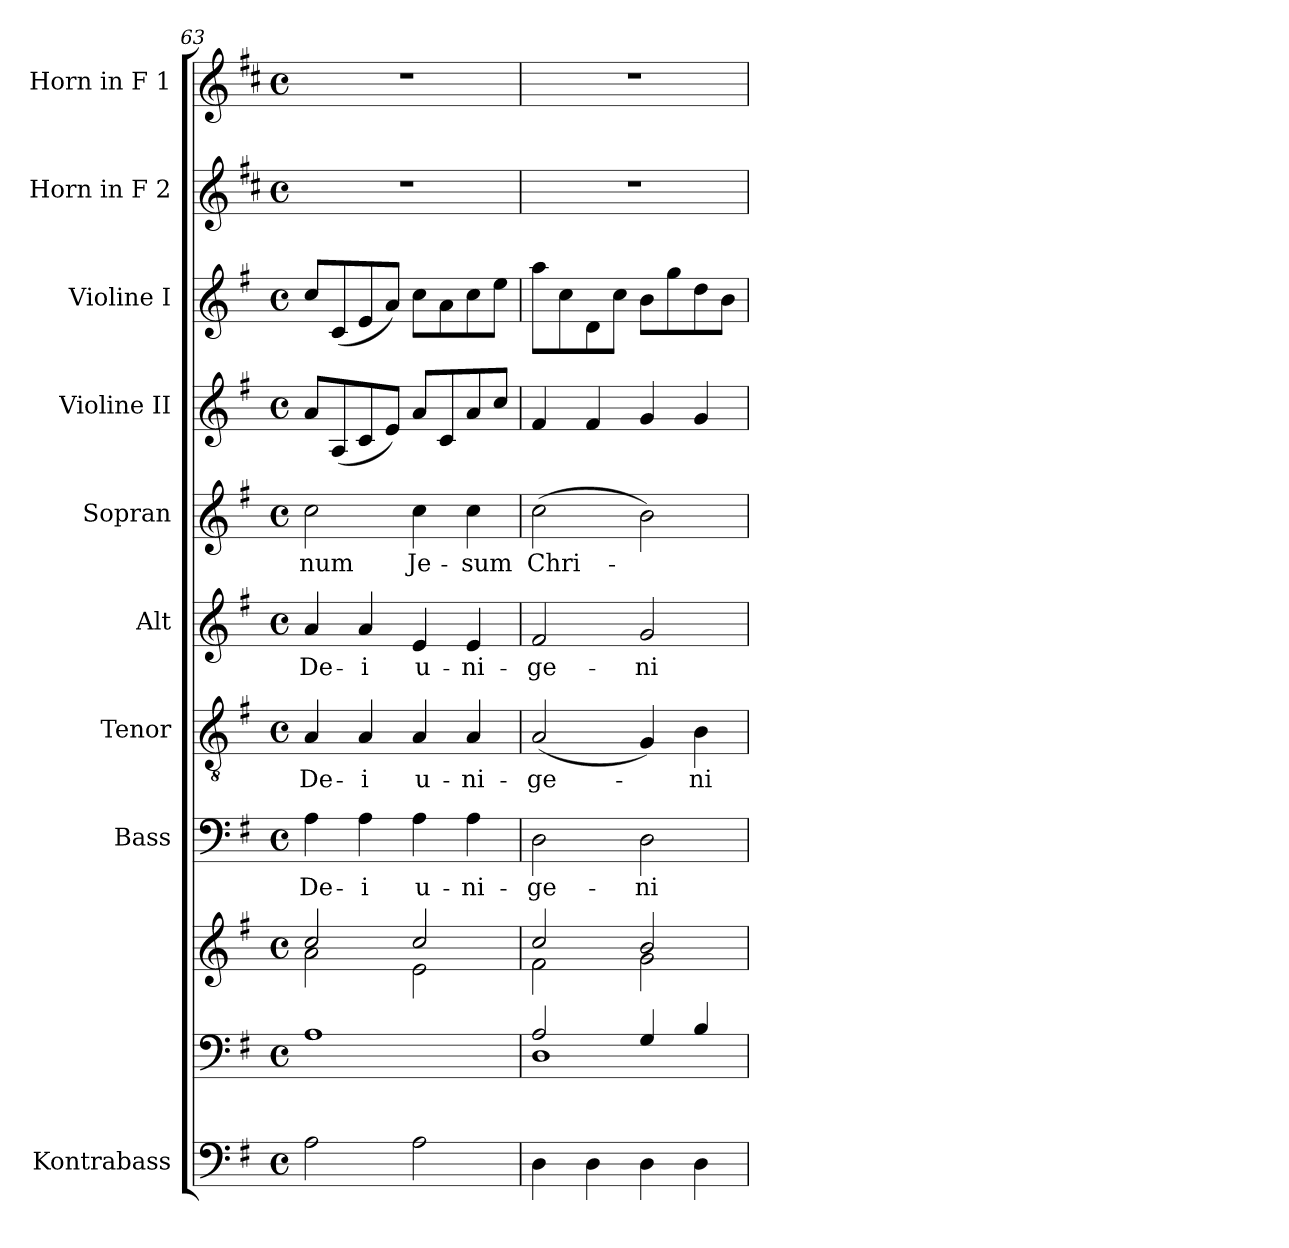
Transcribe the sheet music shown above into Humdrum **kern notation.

**kern	**kern	**kern	**kern	**text	**kern	**text	**kern	**text	**kern	**text	**kern	**kern	**kern	**kern
*part10	*part9	*part9	*part8	*part8	*part7	*part7	*part6	*part6	*part5	*part5	*part4	*part3	*part2	*part1
*staff11	*staff10	*staff9	*staff8	*staff8	*staff7	*staff7	*staff6	*staff6	*staff5	*staff5	*staff4	*staff3	*staff2	*staff1
*I"Kontrabass	*	*	*I"Bass	*	*I"Tenor	*	*I"Alt	*	*I"Sopran	*	*I"Violine II	*I"Violine I	*I"Horn in F 2	*I"Horn in F 1
*I'Kb.	*	*	*I'B.	*	*I'T.	*	*I'A.	*	*I'S.	*	*I'Vl. II	*I'Vl. I	*	*
!!LO:PB:g=z
*clefF4	*clefF4	*clefG2	*clefF4	*	*clefGv2	*	*clefG2	*	*clefG2	*	*clefG2	*clefG2	*clefG2	*clefG2
*ITrd7c12	*	*	*	*	*	*	*	*	*	*	*	*	*ITrd4c7	*ITrd4c7
*k[f#]	*k[f#]	*k[f#]	*k[f#]	*	*k[f#]	*	*k[f#]	*	*k[f#]	*	*k[f#]	*k[f#]	*k[f#]	*k[f#]
*G:	*G:	*G:	*G:	*	*G:	*	*G:	*	*G:	*	*G:	*G:	*G:	*G:
*M4/4	*M4/4	*M4/4	*M4/4	*	*M4/4	*	*M4/4	*	*M4/4	*	*M4/4	*M4/4	*M4/4	*M4/4
*met(c)	*met(c)	*met(c)	*met(c)	*	*met(c)	*	*met(c)	*	*met(c)	*	*met(c)	*met(c)	*met(c)	*met(c)
=63	=63	=63	=63	=63	=63	=63	=63	=63	=63	=63	=63	=63	=63	=63
*	*	*^	*	*	*	*	*	*	*	*	*	*	*	*
!	!	!	!	!	!LO:LY:b	!	!LO:LY:b	!	!LO:LY:b	!	!LO:LY:b	!	!	!	!
2AA\	1A	2cc/	2a\	4A\	De-	4A/	De-	4a/	De-	2cc\	-num	8a/L	8cc/L	1r	1r
.	.	.	.	.	.	.	.	.	.	.	.	(<8A/	(<8c/	.	.
!	!	!	!	!	!LO:LY:b	!	!LO:LY:b	!	!LO:LY:b	!	!	!	!	!	!
.	.	.	.	4A\	-i	4A/	-i	4a/	-i	.	.	8c/	8e/	.	.
.	.	.	.	.	.	.	.	.	.	.	.	8e/J)	8a/J)	.	.
!	!	!	!	!	!LO:LY:b	!	!LO:LY:b	!	!LO:LY:b	!	!LO:LY:b	!	!	!	!
2AA\	.	2cc/	2e\	4A\	u-	4A/	u-	4e/	u-	4cc\	Je-	8a/L	8cc\L	.	.
.	.	.	.	.	.	.	.	.	.	.	.	8c/	8a\	.	.
!	!	!	!	!	!LO:LY:b	!	!LO:LY:b	!	!LO:LY:b	!	!LO:LY:b	!	!	!	!
.	.	.	.	4A\	-ni-	4A/	-ni-	4e/	-ni-	4cc\	-sum	8a/	8cc\	.	.
.	.	.	.	.	.	.	.	.	.	.	.	8cc/J	8ee\J	.	.
=64	=64	=64	=64	=64	=64	=64	=64	=64	=64	=64	=64	=64	=64	=64	=64
*	*^	*	*	*	*	*	*	*	*	*	*	*	*	*	*
!	!	!	!	!	!	!LO:LY:b	!	!LO:LY:b	!	!LO:LY:b	!	!LO:LY:b	!	!	!	!
4DD\	2A/	1D	2cc/	2f#\	2D\	-ge-	(<2A/	-ge-	2f#/	-ge-	(>2cc\	Chri-	4f#/	8aa\L	1r	1r
.	.	.	.	.	.	.	.	.	.	.	.	.	.	8cc\	.	.
4DD\	.	.	.	.	.	.	.	.	.	.	.	.	4f#/	8d\	.	.
.	.	.	.	.	.	.	.	.	.	.	.	.	.	8cc\J	.	.
!	!	!	!	!	!	!LO:LY:b	!	!	!	!LO:LY:b	!	!	!	!	!	!
4DD\	4G/	.	2b/	2g\	2D\	-ni-	4G/)	.	2g/	-ni-	2b\)	.	4g/	8b\L	.	.
.	.	.	.	.	.	.	.	.	.	.	.	.	.	8gg\	.	.
!	!	!	!	!	!	!	!	!LO:LY:b	!	!	!	!	!	!	!	!
4DD\	4B/	.	.	.	.	.	4B\	-ni-	.	.	.	.	4g/	8dd\	.	.
.	.	.	.	.	.	.	.	.	.	.	.	.	.	8b\J	.	.
*	*v	*v	*	*	*	*	*	*	*	*	*	*	*	*	*	*
*	*	*v	*v	*	*	*	*	*	*	*	*	*	*	*	*
=	=	=	=	=	=	=	=	=	=	=	=	=	=	=
*-	*-	*-	*-	*-	*-	*-	*-	*-	*-	*-	*-	*-	*-	*-
